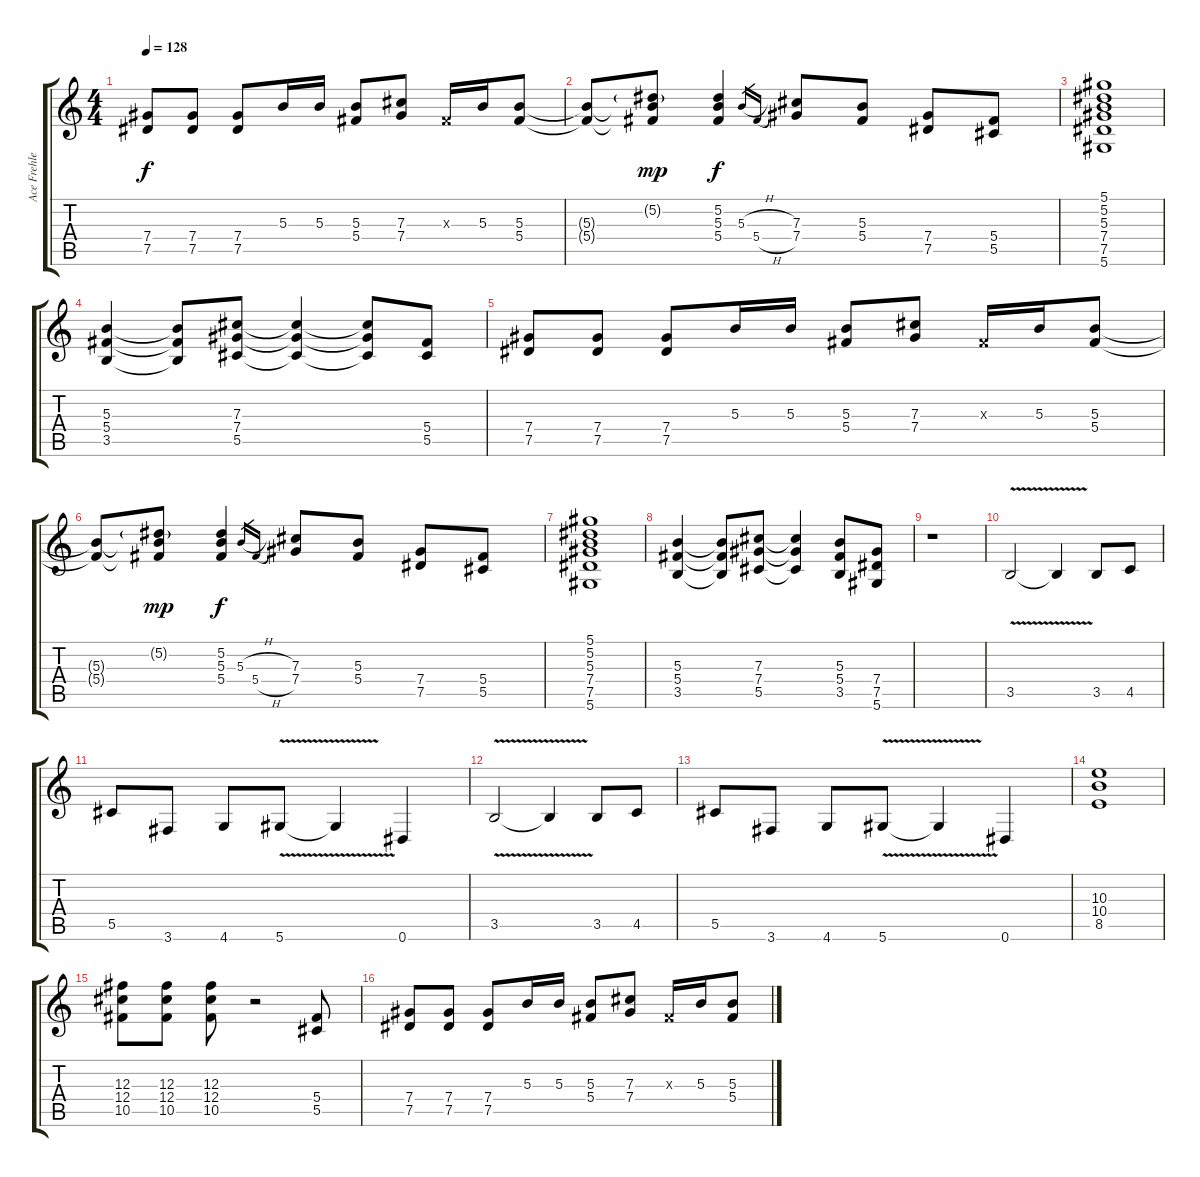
\track ("Ace Frehley" "Ace Frehle") {instrument distortionguitar}
\staff {score tabs}
\tuning (Eb4 Bb3 Gb3 Db3 Ab2 Eb2) {hide}
\ts (4 4)
\tempo 128
\clef g2
\ks c
(7.4 7.5).8{dy f} (7.4 7.5).8 (7.4 7.5).8 5.3.16 5.3.16 (5.3 5.4).8 (7.3 7.4).8 0.3{x}.16 5.3.16 (5.3 5.4).8 |
(5.3{t} 5.4{t}).8 (5.2{g} 5.3{t} 5.4{t}).8{dy mp} (5.2 5.3 5.4).4{dy f} 5.3{h}.16{gr} 5.4{h}.16{gr} (7.3 7.4).8 (5.3 5.4).8 (7.4 7.5).8 (5.4 5.5).8 |
(5.1 5.2 5.3 7.4 7.5 5.6).1 |
(5.3 5.4 3.5).4 (5.3{t} 5.4{t} 3.5{t}).8 (7.3 7.4 5.5).8 (7.3{t} 7.4{t} 5.5{t}).4 (7.3{t} 7.4{t} 5.5{t}).8 (5.4 5.5).8 |
(7.4 7.5).8 (7.4 7.5).8 (7.4 7.5).8 5.3.16 5.3.16 (5.3 5.4).8 (7.3 7.4).8 0.3{x}.16 5.3.16 (5.3 5.4).8 |
(5.3{t} 5.4{t}).8 (5.2{g} 5.3{t} 5.4{t}).8{dy mp} (5.2 5.3 5.4).4{dy f} 5.3{h}.16{gr} 5.4{h}.16{gr} (7.3 7.4).8 (5.3 5.4).8 (7.4 7.5).8 (5.4 5.5).8 |
(5.1 5.2 5.3 7.4 7.5 5.6).1 |
(5.3 5.4 3.5).4 (5.3{t} 5.4{t} 3.5{t}).8 (7.3 7.4 5.5).8 (7.3{t} 7.4{t} 5.5{t}).4 (5.3 5.4 3.5).8 (7.4 7.5 5.6).8 |
r.1 |
3.5{v}.2 3.5{t}.4 3.5.8 4.5.8 |
5.5.8 3.6.8 4.6.8 5.6{v}.8 5.6{t}.4 0.6.4 |
3.5{v}.2 3.5{t}.4 3.5.8 4.5.8 |
5.5.8 3.6.8 4.6.8 5.6{v}.8 5.6{t}.4 0.6.4 |
(10.3 10.4 8.5).1 |
(12.3 12.4 10.5).8 (12.3 12.4 10.5).8 (12.3 12.4 10.5).8 r.2 (5.4 5.5).8 |
(7.4 7.5).8 (7.4 7.5).8 (7.4 7.5).8 5.3.16 5.3.16 (5.3 5.4).8 (7.3 7.4).8 0.3{x}.16 5.3.16 (5.3 5.4).8
